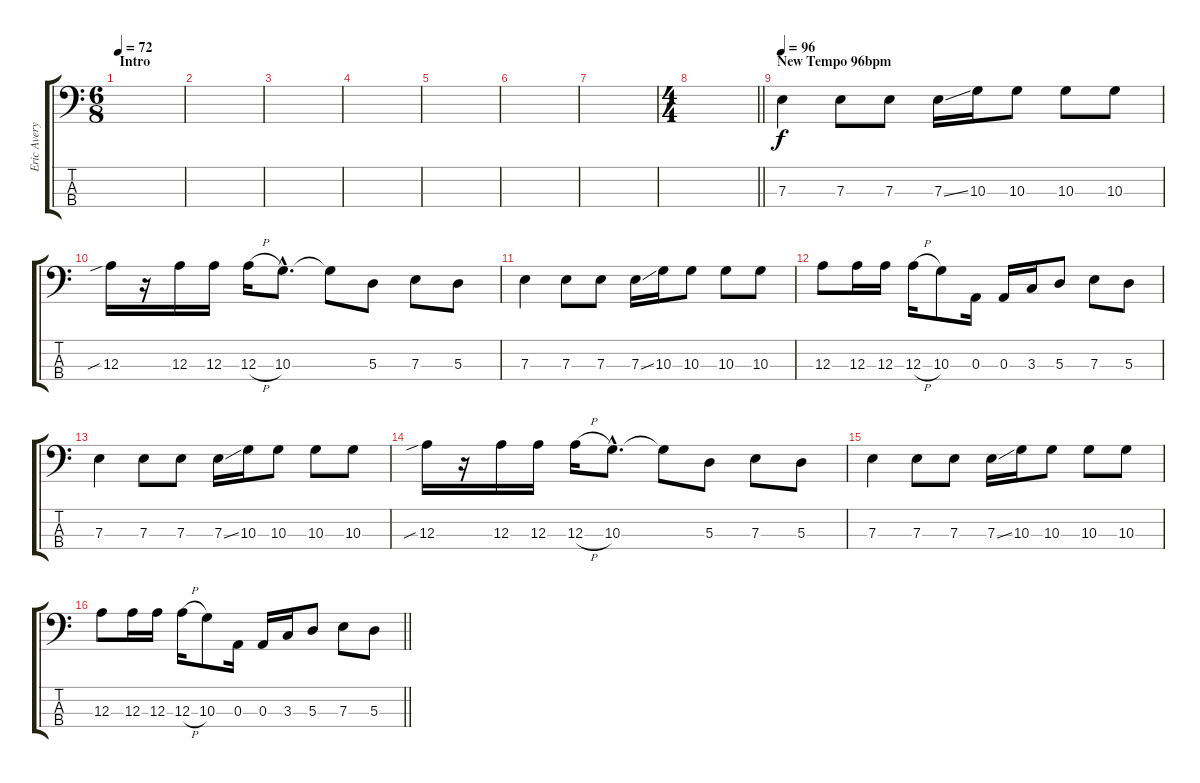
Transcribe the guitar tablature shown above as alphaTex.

\track ("Eric Avery Bass" "Eric Avery") {instrument electricbasspick}
\staff {score tabs}
\tuning (G2 D2 A1 E1) {hide}
\ts (6 8)
\section ("" "Intro")
\tempo 72
\clef f4
\ks c
|
|
|
|
|
|
|
\ts (4 4)
\barLineRight lightlight
|
\section ("" "New Tempo 96bpm")
\tempo 96
7.3.4 7.3.8 7.3.8 7.3{ss}.16 10.3.16 10.3.8 10.3.8 10.3.8 |
12.3{sib}.16 r.16 12.3.16 12.3.16 12.3{h}.16 10.3{hac}.8{d} 10.3{t}.8 5.3.8 7.3.8 5.3.8 |
7.3.4 7.3.8 7.3.8 7.3{ss}.16 10.3.16 10.3.8 10.3.8 10.3.8 |
12.3.8 12.3.16 12.3.16 12.3{h}.16 10.3.8 0.3.16 0.3.16 3.3.16 5.3.8 7.3.8 5.3.8 |
7.3.4 7.3.8 7.3.8 7.3{ss}.16 10.3.16 10.3.8 10.3.8 10.3.8 |
12.3{sib}.16 r.16 12.3.16 12.3.16 12.3{h}.16 10.3{hac}.8{d} 10.3{t}.8 5.3.8 7.3.8 5.3.8 |
7.3.4 7.3.8 7.3.8 7.3{ss}.16 10.3.16 10.3.8 10.3.8 10.3.8 |
\barLineRight lightlight
12.3.8 12.3.16 12.3.16 12.3{h}.16 10.3.8 0.3.16 0.3.16 3.3.16 5.3.8 7.3.8 5.3.8
